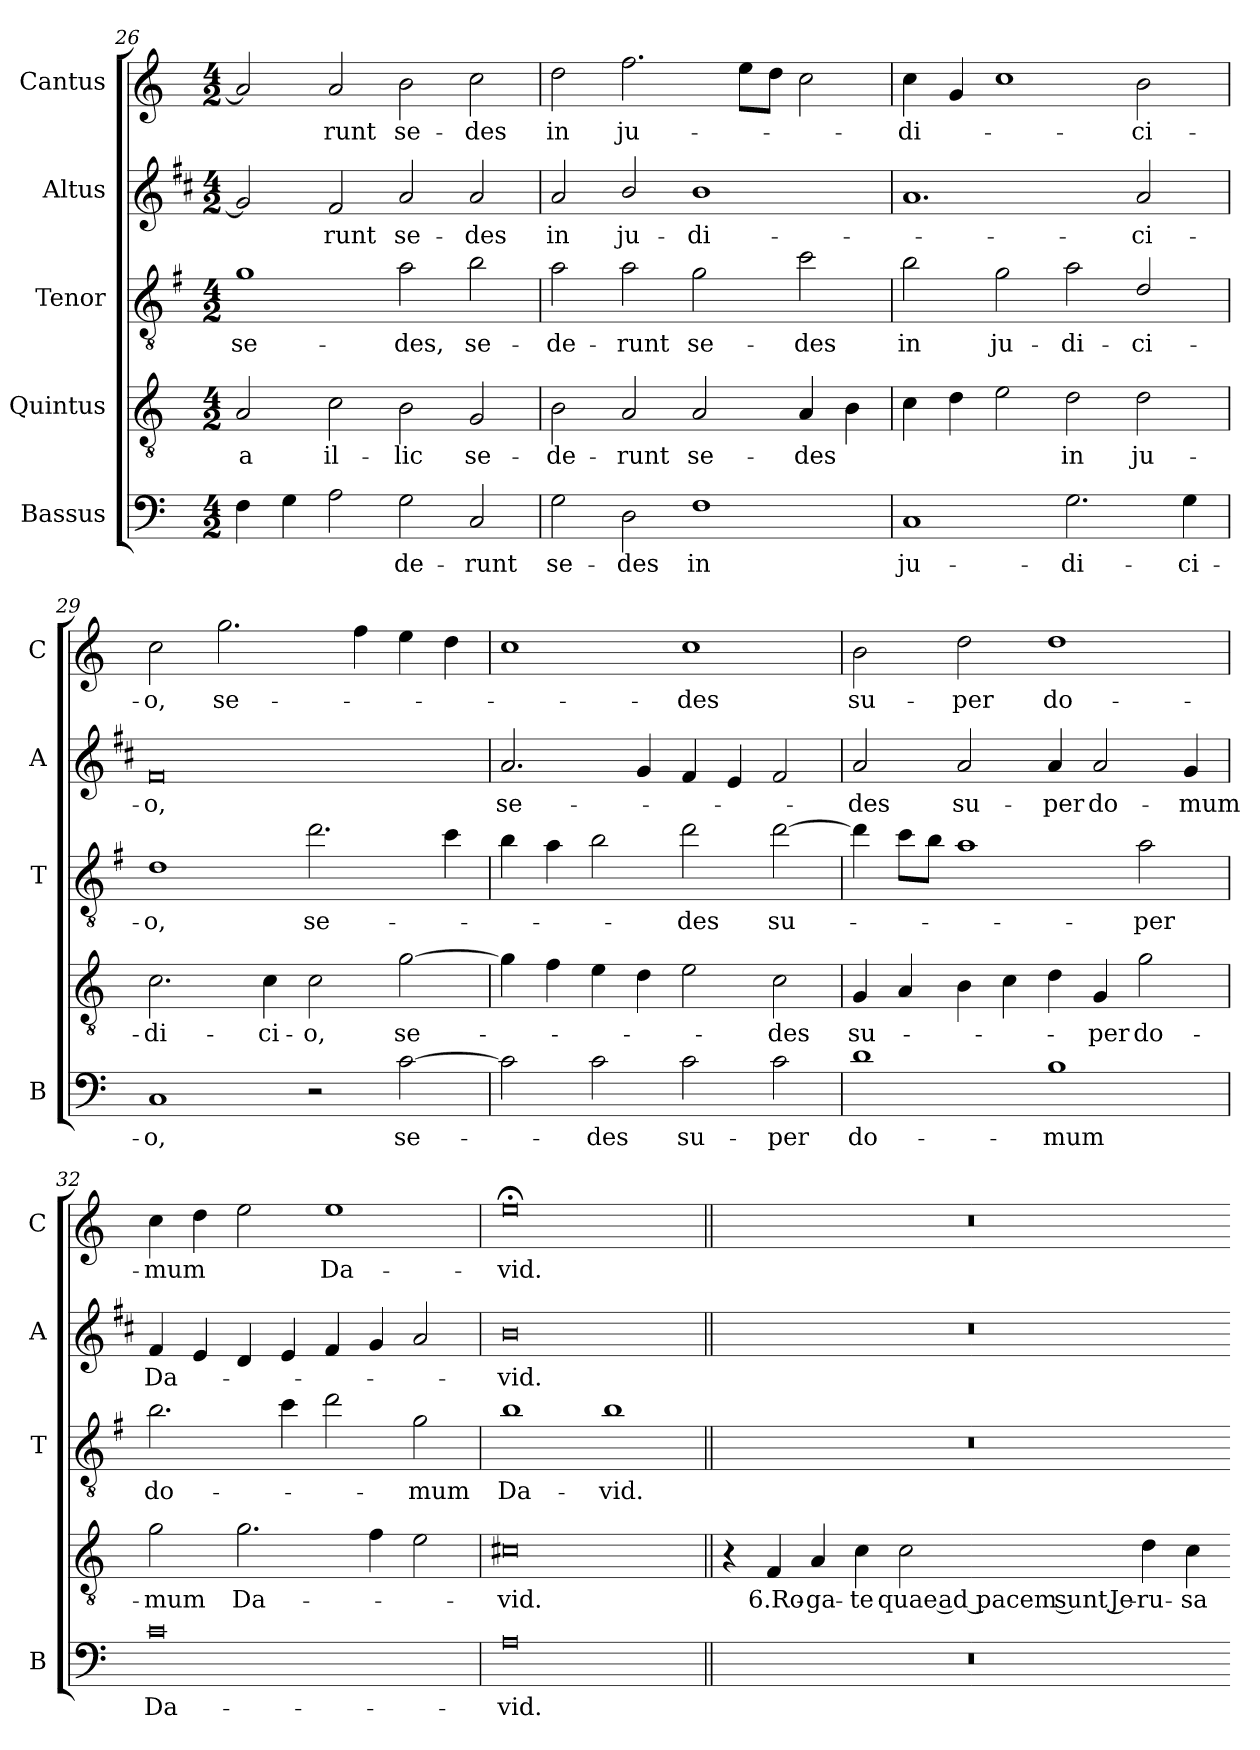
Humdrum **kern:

**kern	**text	**kern	**text	**kern	**text	**kern	**text	**kern	**text
*part5	*part5	*part4	*part4	*part3	*part3	*part2	*part2	*part1	*part1
*staff5	*staff5	*staff4	*staff4	*staff3	*staff3	*staff2	*staff2	*staff1	*staff1
*I"Bassus	*	*I"Quintus	*	*I"Tenor	*	*I"Altus	*	*I"Cantus	*
*I'B	*	*	*	*I'T	*	*I'A	*	*I'C	*
*clefF4	*	*clefGv2	*	*clefGv2	*	*clefG2	*	*clefG2	*
*	*	*	*	*ITrd4c7	*	*ITrd1c2	*	*	*
*k[]	*	*k[]	*	*k[]	*	*k[]	*	*k[]	*
*C:	*	*C:	*	*C:	*	*C:	*	*C:	*
*M4/2	*	*M4/2	*	*M4/2	*	*M4/2	*	*M4/2	*
=26	=26	=26	=26	=26	=26	=26	=26	=26	=26
!	!	!	!LO:LY:b	!	!LO:LY:b	!	!	!	!
4F\	.	2A/	-a	1c	se-	2f/]	.	2a/]	.
4G\	.	.	.	.	.	.	.	.	.
!	!	!	!LO:LY:b	!	!	!	!LO:LY:b	!	!LO:LY:b
2A\	.	2c\	il-	.	.	2e/	-runt	2a/	-runt
!	!LO:LY:b	!	!LO:LY:b	!	!LO:LY:b	!	!LO:LY:b	!	!LO:LY:b
2G\	-de-	2B\	-lic	2d\	-des,	2g/	se-	2b\	se-
!	!LO:LY:b	!	!LO:LY:b	!	!LO:LY:b	!	!LO:LY:b	!	!LO:LY:b
2C/	-runt	2G/	se-	2e\	se-	2g/	-des	2cc\	-des
=27	=27	=27	=27	=27	=27	=27	=27	=27	=27
!	!LO:LY:b	!	!LO:LY:b	!	!LO:LY:b	!	!LO:LY:b	!	!LO:LY:b
2G\	se-	2B\	-de-	2d\	-de-	2g/	in	2dd\	in
!	!LO:LY:b	!	!LO:LY:b	!	!LO:LY:b	!	!LO:LY:b	!	!LO:LY:b
2D\	-des	2A/	-runt	2d\	-runt	2a/	ju-	2.ff\	ju-
!	!LO:LY:b	!	!LO:LY:b	!	!LO:LY:b	!	!LO:LY:b	!	!
1F	in	2A/	se-	2c\	se-	1a	-di-	.	.
.	.	.	.	.	.	.	.	8ee\L	.
.	.	.	.	.	.	.	.	8dd\J	.
!	!	!	!LO:LY:b	!	!LO:LY:b	!	!	!	!
.	.	4A/	-des	2f\	-des	.	.	2cc\	.
.	.	4B\	.	.	.	.	.	.	.
!!LO:LB:g=z
=28	=28	=28	=28	=28	=28	=28	=28	=28	=28
!	!LO:LY:b	!	!	!	!LO:LY:b	!	!	!	!LO:LY:b
1C	ju-	4c\	.	2e\	in	1.g	.	4cc\	-di-
.	.	4d\	.	.	.	.	.	4g/	.
!	!	!	!	!	!LO:LY:b	!	!	!	!
.	.	2e\	.	2c\	ju-	.	.	1cc	.
!	!LO:LY:b	!	!LO:LY:b	!	!LO:LY:b	!	!	!	!
2.G\	-di-	2d\	in	2d\	-di-	.	.	.	.
!	!	!	!LO:LY:b	!	!LO:LY:b	!	!LO:LY:b	!	!LO:LY:b
.	.	2d\	ju-	2G/	-ci-	2g/	-ci-	2b\	-ci-
!	!LO:LY:b	!	!	!	!	!	!	!	!
4G\	-ci-	.	.	.	.	.	.	.	.
=29	=29	=29	=29	=29	=29	=29	=29	=29	=29
!	!LO:LY:b	!	!LO:LY:b	!	!LO:LY:b	!	!LO:LY:b	!	!LO:LY:b
1C	-o,	2.c\	-di-	1G	-o,	0e	-o,	2cc\	-o,
!	!	!	!	!	!	!	!	!	!LO:LY:b
.	.	.	.	.	.	.	.	2.gg\	se-
!	!	!	!LO:LY:b	!	!	!	!	!	!
.	.	4c\	-ci-	.	.	.	.	.	.
!	!	!	!LO:LY:b	!	!LO:LY:b	!	!	!	!
2r	.	2c\	-o,	2.g\	se-	.	.	.	.
.	.	.	.	.	.	.	.	4ff\	.
!	!LO:LY:b	!	!LO:LY:b	!	!	!	!	!	!
[2c\	se-	[2g\	se-	.	.	.	.	4ee\	.
.	.	.	.	4f\	.	.	.	4dd\	.
=30	=30	=30	=30	=30	=30	=30	=30	=30	=30
!	!	!	!	!	!	!	!LO:LY:b	!	!
2c\]	.	4g\]	.	4e\	.	2.g/	se-	1cc	.
.	.	4f\	.	4d\	.	.	.	.	.
!	!LO:LY:b	!	!	!	!	!	!	!	!
2c\	-des	4e\	.	2e\	.	.	.	.	.
.	.	4d\	.	.	.	4f/	.	.	.
!	!LO:LY:b	!	!	!	!LO:LY:b	!	!	!	!LO:LY:b
2c\	su-	2e\	.	2g\	-des	4e/	.	1cc	-des
.	.	.	.	.	.	4d/	.	.	.
!	!LO:LY:b	!	!LO:LY:b	!	!LO:LY:b	!	!	!	!
2c\	-per	2c\	-des	[2g\	su-	2e/	.	.	.
=31	=31	=31	=31	=31	=31	=31	=31	=31	=31
!	!LO:LY:b	!	!LO:LY:b	!	!	!	!LO:LY:b	!	!LO:LY:b
1d	do-	4G/	su-	4g\]	.	2g/	-des	2b\	su-
.	.	4A/	.	8f\L	.	.	.	.	.
.	.	.	.	8e\J	.	.	.	.	.
!	!	!	!	!	!	!	!LO:LY:b	!	!LO:LY:b
.	.	4B\	.	1d	.	2g/	su-	2dd\	-per
.	.	4c\	.	.	.	.	.	.	.
!	!LO:LY:b	!	!	!	!	!	!LO:LY:b	!	!LO:LY:b
1B	-mum	4d\	.	.	.	4g/	-per	1dd	do-
!	!	!	!LO:LY:b	!	!	!	!LO:LY:b	!	!
.	.	4G/	-per	.	.	2g/	do-	.	.
!	!	!	!LO:LY:b	!	!LO:LY:b	!	!	!	!
.	.	2g\	do-	2d\	-per	.	.	.	.
!	!	!	!	!	!	!	!LO:LY:b	!	!
.	.	.	.	.	.	4f/	-mum	.	.
=32	=32	=32	=32	=32	=32	=32	=32	=32	=32
!	!LO:LY:b	!	!LO:LY:b	!	!LO:LY:b	!	!LO:LY:b	!	!LO:LY:b
0c	Da-	2g\	-mum	2.e\	do-	4e/	Da-	4cc\	-mum
.	.	.	.	.	.	4d/	.	4dd\	.
!	!	!	!LO:LY:b	!	!	!	!	!	!
.	.	2.g\	Da-	.	.	4c/	.	2ee\	.
.	.	.	.	4f\	.	4d/	.	.	.
!	!	!	!	!	!	!	!	!	!LO:LY:b
.	.	.	.	2g\	.	4e/	.	1ee	Da-
.	.	4f\	.	.	.	4f/	.	.	.
!	!	!	!	!	!LO:LY:b	!	!	!	!
.	.	2e\	.	2c\	-mum	2g/	.	.	.
=33	=33	=33	=33	=33	=33	=33	=33	=33	=33
!	!LO:LY:b	!	!LO:LY:b	!	!LO:LY:b	!	!LO:LY:b	!	!LO:LY:b
0A	-vid.	0c#X	-vid.	1e	Da-	0a	-vid.	0ee;<	-vid.
!	!	!	!	!	!LO:LY:b	!	!	!	!
.	.	.	.	1e	-vid.	.	.	.	.
!!LO:LB:g=z
=34||	=34||	=34||	=34||	=34||	=34||	=34||	=34||	=34||	=34||
0r	.	4r	.	0r	.	0r	.	0r	.
!	!	!	!LO:LY:b	!	!	!	!	!	!
.	.	4F/	6.Ro-	.	.	.	.	.	.
!	!	!	!LO:LY:b	!	!	!	!	!	!
.	.	4A/	-ga-	.	.	.	.	.	.
!	!	!	!LO:LY:b	!	!	!	!	!	!
.	.	4c\	-te	.	.	.	.	.	.
!	!	!	!LO:LY:b	!	!	!	!	!	!
.	.	2c\	quae ad pacem sunt Je-	.	.	.	.	.	.
!	!	!	!LO:LY:b	!	!	!	!	!	!
.	.	4d\	-ru-	.	.	.	.	.	.
!	!	!	!LO:LY:b	!	!	!	!	!	!
.	.	4c\	-sa-	.	.	.	.	.	.
=-	=-	=-	=-	=-	=-	=-	=-	=-	=-
*-	*-	*-	*-	*-	*-	*-	*-	*-	*-
